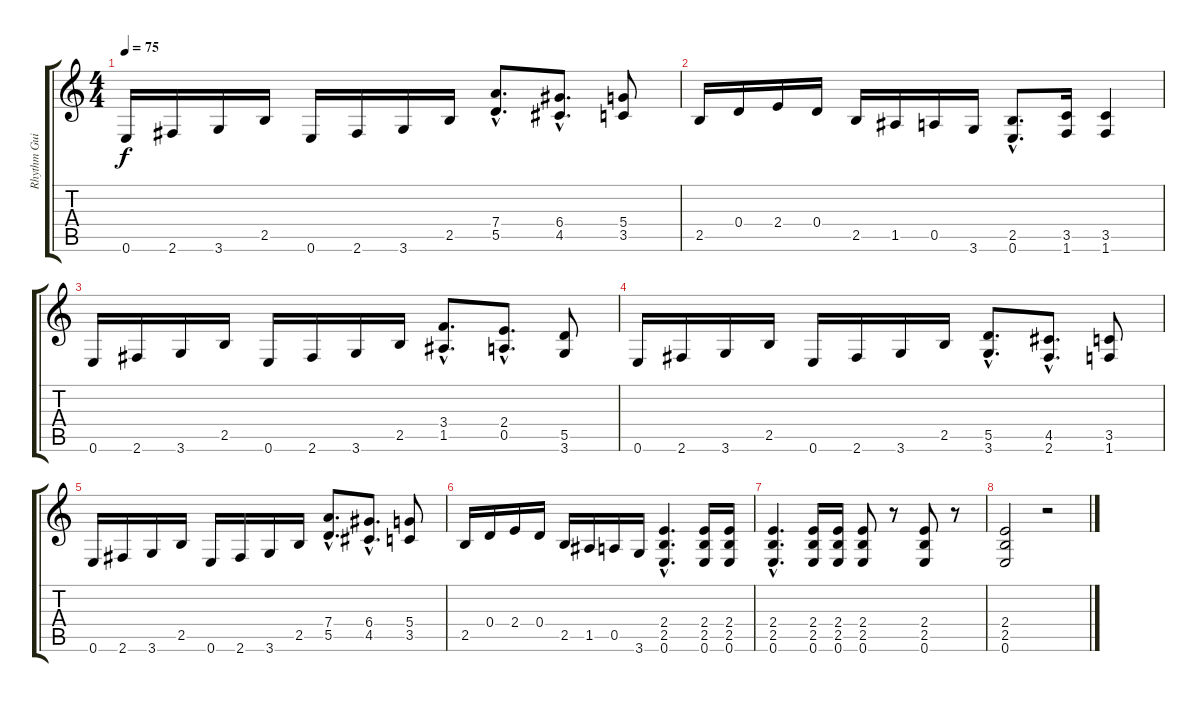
\track ("Rhythm Guitar" "Rhythm Gui") {instrument overdrivenguitar}
\staff {score tabs}
\tuning (E4 B3 G3 D3 A2 E2) {hide}
\ts (4 4)
\tempo 75
\clef g2
\ks c
0.6.16{dy f} 2.6.16 3.6.16 2.5.16 0.6.16 2.6.16 3.6.16 2.5.16 (7.4{hac} 5.5{hac}).8{d} (6.4{hac} 4.5{hac}).8{d} (5.4 3.5).8 |
2.5.16 0.4.16 2.4.16 0.4.16 2.5.16 1.5.16 0.5.16 3.6.16 (2.5{hac} 0.6{hac}).8{d} (3.5 1.6).16 (3.5 1.6).4 |
0.6.16 2.6.16 3.6.16 2.5.16 0.6.16 2.6.16 3.6.16 2.5.16 (3.4{hac} 1.5{hac}).8{d} (2.4{hac} 0.5{hac}).8{d} (5.5 3.6).8 |
0.6.16 2.6.16 3.6.16 2.5.16 0.6.16 2.6.16 3.6.16 2.5.16 (5.5{hac} 3.6{hac}).8{d} (4.5{hac} 2.6{hac}).8{d} (3.5 1.6).8 |
0.6.16 2.6.16 3.6.16 2.5.16 0.6.16 2.6.16 3.6.16 2.5.16 (7.4{hac} 5.5{hac}).8{d} (6.4{hac} 4.5{hac}).8{d} (5.4 3.5).8 |
2.5.16 0.4.16 2.4.16 0.4.16 2.5.16 1.5.16 0.5.16 3.6.16 (2.4{hac} 2.5{hac} 0.6{hac}).4{d} (2.4 2.5 0.6).16 (2.4 2.5 0.6).16 |
(2.4{hac} 2.5{hac} 0.6{hac}).4{d} (2.4 2.5 0.6).16 (2.4 2.5 0.6).16 (2.4 2.5 0.6).8 r.8 (2.4 2.5 0.6).8 r.8 |
(2.4 2.5 0.6).2 r.2
